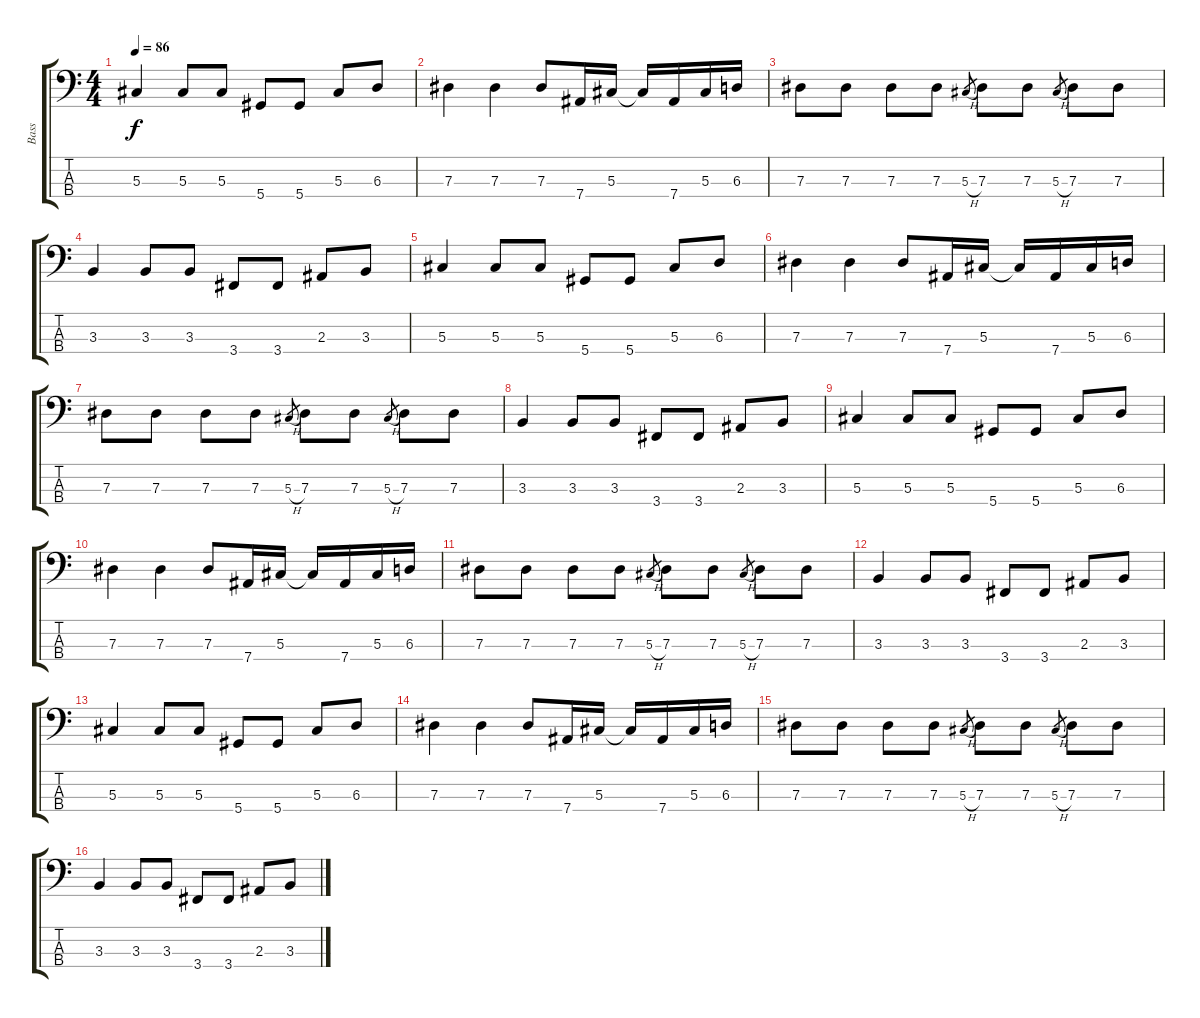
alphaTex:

\track ("Bass" "Bass") {instrument electricbassfinger}
\staff {score tabs}
\tuning (Gb2 Db2 Ab1 Eb1) {hide}
\ts (4 4)
\tempo 86
\clef f4
\ks c
5.3.4{dy f} 5.3.8 5.3.8 5.4.8 5.4.8 5.3.8 6.3.8 |
7.3.4 7.3.4 7.3.8 7.4.16 5.3.16 5.3{t}.16 7.4.16 5.3.16 6.3.16 |
7.3.8 7.3.8 7.3.8 7.3.8 5.3{h}.8{gr} 7.3.8 7.3.8 5.3{h}.8{gr} 7.3.8 7.3.8 |
3.3.4 3.3.8 3.3.8 3.4.8 3.4.8 2.3.8 3.3.8 |
5.3.4 5.3.8 5.3.8 5.4.8 5.4.8 5.3.8 6.3.8 |
7.3.4 7.3.4 7.3.8 7.4.16 5.3.16 5.3{t}.16 7.4.16 5.3.16 6.3.16 |
7.3.8 7.3.8 7.3.8 7.3.8 5.3{h}.8{gr} 7.3.8 7.3.8 5.3{h}.8{gr} 7.3.8 7.3.8 |
3.3.4 3.3.8 3.3.8 3.4.8 3.4.8 2.3.8 3.3.8 |
5.3.4 5.3.8 5.3.8 5.4.8 5.4.8 5.3.8 6.3.8 |
7.3.4 7.3.4 7.3.8 7.4.16 5.3.16 5.3{t}.16 7.4.16 5.3.16 6.3.16 |
7.3.8 7.3.8 7.3.8 7.3.8 5.3{h}.8{gr} 7.3.8 7.3.8 5.3{h}.8{gr} 7.3.8 7.3.8 |
3.3.4 3.3.8 3.3.8 3.4.8 3.4.8 2.3.8 3.3.8 |
5.3.4 5.3.8 5.3.8 5.4.8 5.4.8 5.3.8 6.3.8 |
7.3.4 7.3.4 7.3.8 7.4.16 5.3.16 5.3{t}.16 7.4.16 5.3.16 6.3.16 |
7.3.8 7.3.8 7.3.8 7.3.8 5.3{h}.8{gr} 7.3.8 7.3.8 5.3{h}.8{gr} 7.3.8 7.3.8 |
3.3.4 3.3.8 3.3.8 3.4.8 3.4.8 2.3.8 3.3.8
